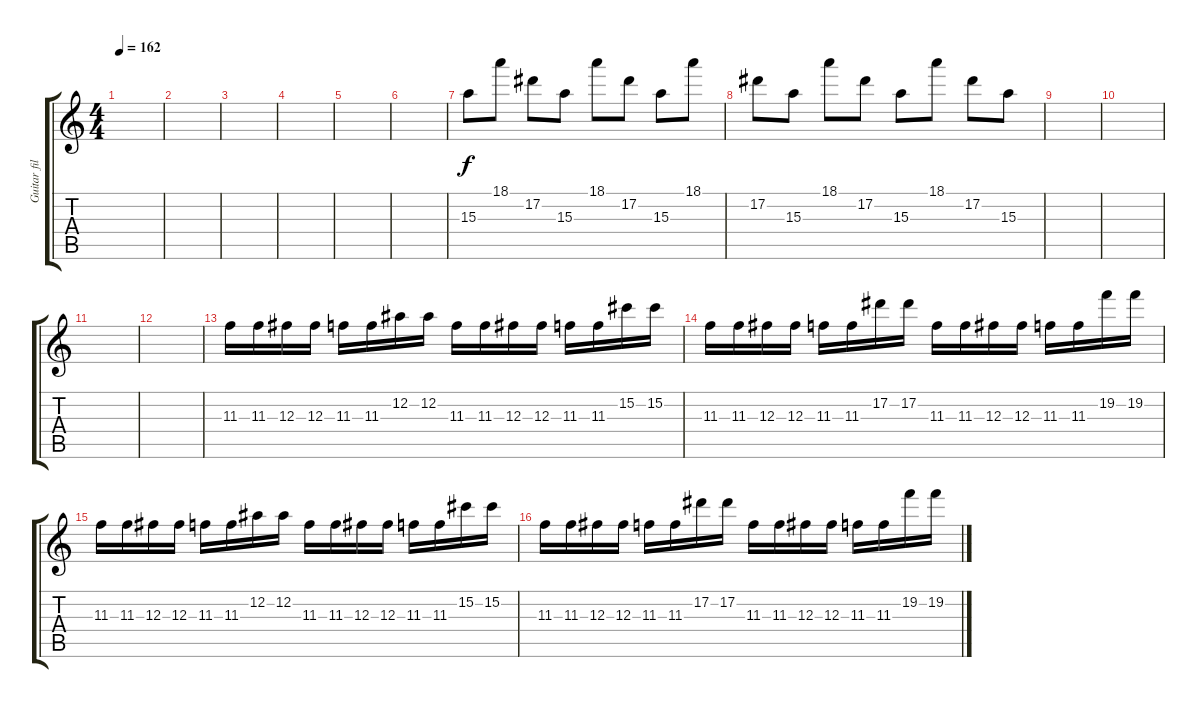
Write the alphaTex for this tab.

\track ("Guitar fillers" "Guitar fil") {instrument distortionguitar}
\staff {score tabs}
\tuning (Eb4 Bb3 Gb3 Db3 Ab2 Eb2) {hide}
\ts (4 4)
\tempo 162
\clef g2
\ks c
|
|
|
|
|
|
15.3.8{volume 10} 18.1.8 17.2.8 15.3.8 18.1.8 17.2.8 15.3.8 18.1.8 |
17.2.8 15.3.8 18.1.8 17.2.8 15.3.8 18.1.8 17.2.8 15.3.8 |
|
|
|
|
11.3.16{volume 10} 11.3.16 12.3.16 12.3.16 11.3.16 11.3.16 12.2.16 12.2.16 11.3.16 11.3.16 12.3.16 12.3.16 11.3.16 11.3.16 15.2.16 15.2.16 |
11.3.16 11.3.16 12.3.16 12.3.16 11.3.16 11.3.16 17.2.16 17.2.16 11.3.16 11.3.16 12.3.16 12.3.16 11.3.16 11.3.16 19.2.16 19.2.16 |
11.3.16 11.3.16 12.3.16 12.3.16 11.3.16 11.3.16 12.2.16 12.2.16 11.3.16 11.3.16 12.3.16 12.3.16 11.3.16 11.3.16 15.2.16 15.2.16 |
11.3.16 11.3.16 12.3.16 12.3.16 11.3.16 11.3.16 17.2.16 17.2.16 11.3.16 11.3.16 12.3.16 12.3.16 11.3.16 11.3.16 19.2.16 19.2.16
